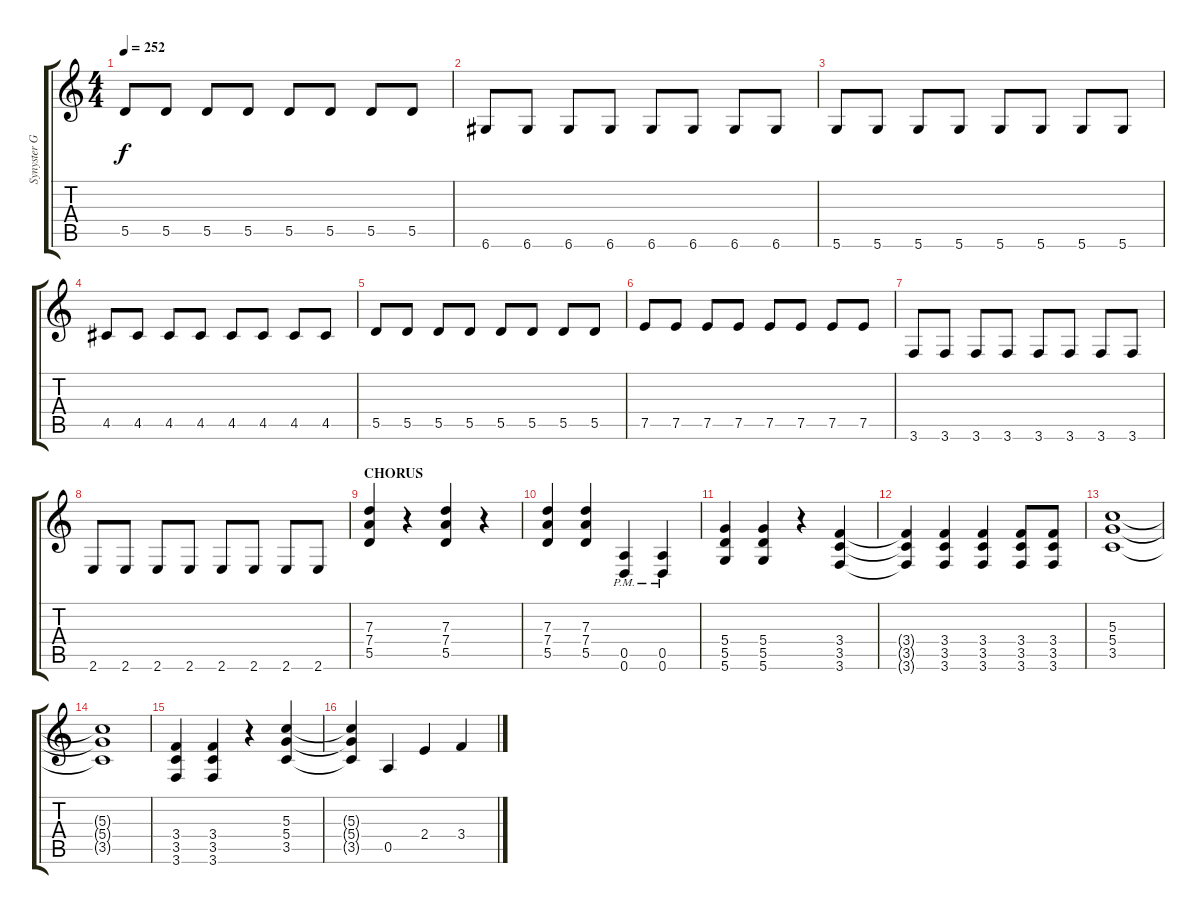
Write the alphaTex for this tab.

\track ("Synyster Gates" "Synyster G") {instrument distortionguitar}
\staff {score tabs}
\tuning (E4 B3 G3 D3 A2 D2) {hide}
\ts (4 4)
\tempo 252
\clef g2
\ks c
5.5.8{dy f} 5.5.8 5.5.8 5.5.8 5.5.8 5.5.8 5.5.8 5.5.8 |
6.6.8 6.6.8 6.6.8 6.6.8 6.6.8 6.6.8 6.6.8 6.6.8 |
5.6.8 5.6.8 5.6.8 5.6.8 5.6.8 5.6.8 5.6.8 5.6.8 |
4.5.8 4.5.8 4.5.8 4.5.8 4.5.8 4.5.8 4.5.8 4.5.8 |
5.5.8 5.5.8 5.5.8 5.5.8 5.5.8 5.5.8 5.5.8 5.5.8 |
7.5.8 7.5.8 7.5.8 7.5.8 7.5.8 7.5.8 7.5.8 7.5.8 |
3.6.8 3.6.8 3.6.8 3.6.8 3.6.8 3.6.8 3.6.8 3.6.8 |
2.6.8 2.6.8 2.6.8 2.6.8 2.6.8 2.6.8 2.6.8 2.6.8 |
\section ("" "CHORUS")
(7.3 7.4 5.5).4 r.4 (7.3 7.4 5.5).4 r.4 |
(7.3 7.4 5.5).4 (7.3 7.4 5.5).4 (0.5{pm} 0.6{pm}).4 (0.5{pm} 0.6{pm}).4 |
(5.4 5.5 5.6).4 (5.4 5.5 5.6).4 r.4 (3.4 3.5 3.6).4 |
(3.4{t} 3.5{t} 3.6{t}).4 (3.4 3.5 3.6).4 (3.4 3.5 3.6).4 (3.4 3.5 3.6).8 (3.4 3.5 3.6).8 |
(5.3 5.4 3.5).1 |
(5.3{t} 5.4{t} 3.5{t}).1 |
(3.4 3.5 3.6).4 (3.4 3.5 3.6).4 r.4 (5.3 5.4 3.5).4 |
(5.3{t} 5.4{t} 3.5{t}).4 0.5.4 2.4.4 3.4.4
